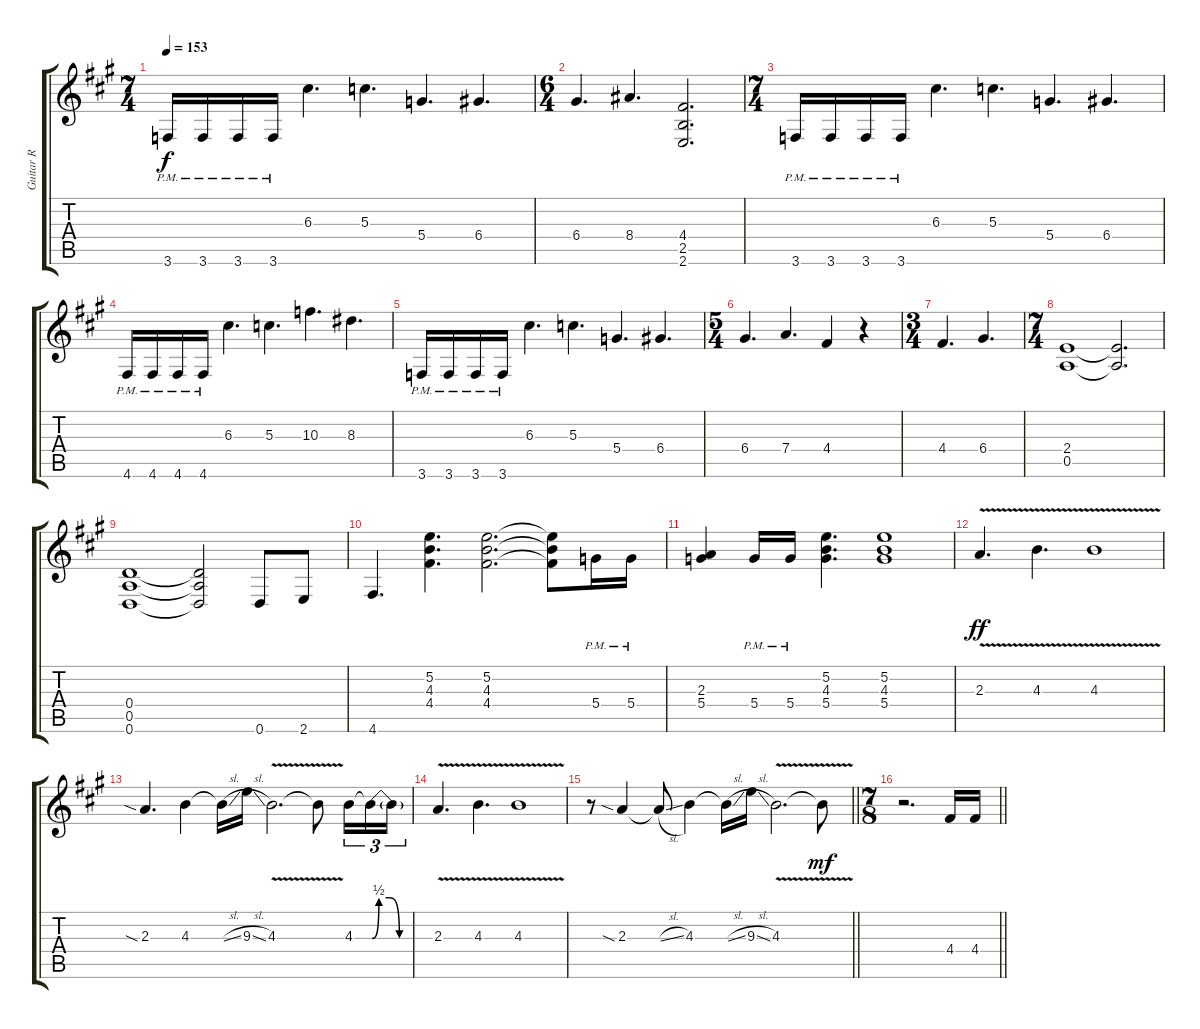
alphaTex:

\track ("Guitar R" "Guitar R") {instrument distortionguitar}
\staff {score tabs}
\tuning (E4 B3 G3 D3 A2 D2) {hide}
\ts (7 4)
\tempo 153
\clef g2
\ks a
3.6{pm}.16{dy f} 3.6{pm}.16 3.6{pm}.16 3.6{pm}.16 6.3.4{d} 5.3.4{d} 5.4.4{d} 6.4.4{d} |
\ts (6 4)
6.4.4{d} 8.4.4{d} (4.4 2.5 2.6).2{d} |
\ts (7 4)
3.6{pm}.16 3.6{pm}.16 3.6{pm}.16 3.6{pm}.16 6.3.4{d} 5.3.4{d} 5.4.4{d} 6.4.4{d} |
4.6{pm}.16 4.6{pm}.16 4.6{pm}.16 4.6{pm}.16 6.3.4{d} 5.3.4{d} 10.3.4{d} 8.3.4{d} |
3.6{pm}.16 3.6{pm}.16 3.6{pm}.16 3.6{pm}.16 6.3.4{d} 5.3.4{d} 5.4.4{d} 6.4.4{d} |
\ts (5 4)
6.4.4{d} 7.4.4{d} 4.4.4 r.4 |
\ts (3 4)
4.4.4{d} 6.4.4{d} |
\ts (7 4)
(2.4 0.5).1 (2.4{t} 0.5{t}).2{d} |
(0.4 0.5 0.6).1 (0.4{t} 0.5{t} 0.6{t}).2 0.6.8 2.6.8 |
4.6.4{d} (5.2 4.3 4.4).4{d} (5.2 4.3 4.4).2{d} (5.2{t} 4.3{t} 4.4{t}).8 5.4{pm}.16 5.4{pm}.16 |
(2.3 5.4).4 5.4{pm}.16 5.4{pm}.16 (5.2 4.3 5.4).4{d} (5.2 4.3 5.4).1 |
2.3{v}.4{d dy ff} 4.3{v}.4{d} 4.3{v}.1 |
2.3{sia}.4{d} 4.3.4 4.3{sl t}.16 9.3{sl}.16 4.3{v}.2{d} 4.3{v t}.8 4.3.16{tu (3 2)} 4.3{be (custom 0 0 10 2 25 2 40 0 60 0) t}.16{tu (3 2)} 4.3{t}.16{tu (3 2)} |
2.3{v}.4{d} 4.3{v}.4{d} 4.3{v}.1 |
\barLineRight lightlight
r.8 2.3{sia}.4 2.3{sl t}.8 4.3.4 4.3{sl t}.16 9.3{sl}.16 4.3{v}.2{d} 4.3{t}.8{dy mf} |
\ts (7 8)
\section ("" "")
\barLineRight lightlight
r.2{d} 4.4.16 4.4.16
